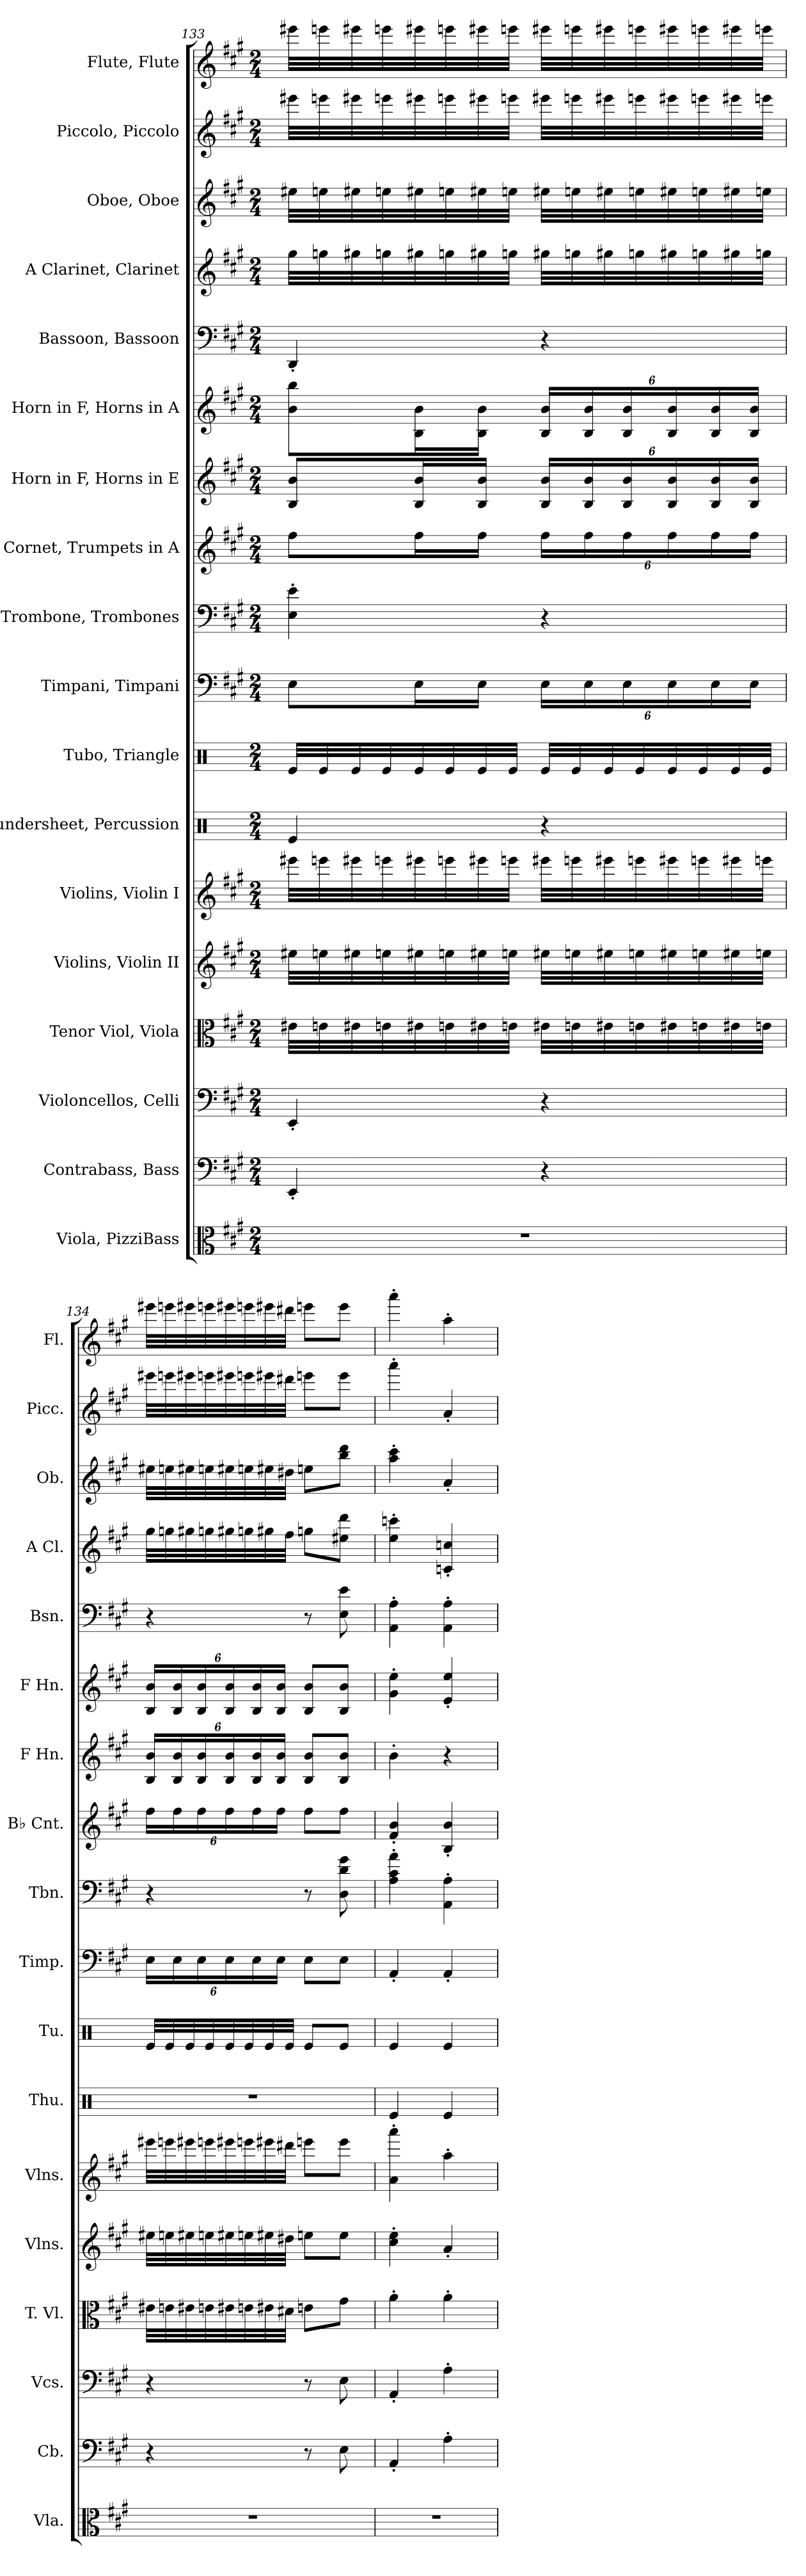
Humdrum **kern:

**kern	**kern	**kern	**kern	**kern	**kern	**kern	**kern	**kern	**kern	**kern	**kern	**kern	**kern	**kern	**kern	**kern	**kern
*part18	*part17	*part16	*part15	*part14	*part13	*part12	*part11	*part10	*part9	*part8	*part7	*part6	*part5	*part4	*part3	*part2	*part1
*staff18	*staff17	*staff16	*staff15	*staff14	*staff13	*staff12	*staff11	*staff10	*staff9	*staff8	*staff7	*staff6	*staff5	*staff4	*staff3	*staff2	*staff1
*I"Viola, PizziBass	*I"Contrabass, Bass	*I"Violoncellos, Celli	*I"Tenor Viol, Viola	*I"Violins, Violin II	*I"Violins, Violin I	*I"Thundersheet, Percussion	*I"Tubo, Triangle	*I"Timpani, Timpani	*I"Trombone, Trombones	*I"B♭ Cornet, Trumpets in A	*I"Horn in F, Horns in E	*I"Horn in F, Horns in A	*I"Bassoon, Bassoon	*I"A Clarinet, Clarinet	*I"Oboe, Oboe	*I"Piccolo, Piccolo	*I"Flute, Flute
*I'Vla.	*I'Cb.	*I'Vcs.	*I'T. Vl.	*I'Vlns.	*I'Vlns.	*I'Thu.	*I'Tu.	*I'Timp.	*I'Tbn.	*I'B♭ Cnt.	*I'F Hn.	*I'F Hn.	*I'Bsn.	*I'A Cl.	*I'Ob.	*I'Picc.	*I'Fl.
!!LO:PB:g=z
*clefC3	*clefF4	*clefF4	*clefC3	*clefG2	*clefG2	*clefX	*clefX	*clefF4	*clefF4	*clefG2	*clefG2	*clefG2	*clefF4	*clefG2	*clefG2	*clefG2	*clefG2
*	*ITrd7c12	*	*	*	*	*	*	*	*	*ITrd1c2	*ITrd4c7	*ITrd4c7	*	*ITrd2c3	*	*ITrd-7c-12	*
*k[f#c#g#]	*k[f#c#g#]	*k[f#c#g#]	*k[f#c#g#]	*k[f#c#g#]	*k[f#c#g#]	*k[]	*k[]	*k[f#c#g#]	*k[f#c#g#]	*k[f#]	*k[f#c#]	*k[f#c#]	*k[f#c#g#]	*k[f#c#g#d#a#e#]	*k[f#c#g#]	*k[f#c#g#]	*k[f#c#g#]
*M2/4	*M2/4	*M2/4	*M2/4	*M2/4	*M2/4	*M2/4	*M2/4	*M2/4	*M2/4	*M2/4	*M2/4	*M2/4	*M2/4	*M2/4	*M2/4	*M2/4	*M2/4
=133	=133	=133	=133	=133	=133	=133	=133	=133	=133	=133	=133	=133	=133	=133	=133	=133	=133
2r	4EEE'/	4EE'/	32e#X\LLL	32ee#X\LLL	32eee#X\LLL	4Re/	32Re/LLL	8E\L	4E\' 4e\'	8ee\L	8E/ 8e/L	8e\ 8ee\L	4DD'/	32ee#\LLL	32ee#X\LLL	32eeee#X\LLL	32eee#X\LLL
.	.	.	32en\	32een\	32eeen\	.	32Re/	.	.	.	.	.	.	32een\	32een\	32eeeen\	32eeen\
.	.	.	32e#X\	32ee#X\	32eee#X\	.	32Re/	.	.	.	.	.	.	32ee#X\	32ee#X\	32eeee#X\	32eee#X\
.	.	.	32en\	32een\	32eeen\	.	32Re/	.	.	.	.	.	.	32een\	32een\	32eeeen\	32eeen\
.	.	.	32e#X\	32ee#X\	32eee#X\	.	32Re/	16E\L	.	16ee\L	16E/ 16e/L	16E\ 16e\L	.	32ee#X\	32ee#X\	32eeee#X\	32eee#X\
.	.	.	32en\	32een\	32eeen\	.	32Re/	.	.	.	.	.	.	32een\	32een\	32eeeen\	32eeen\
.	.	.	32e#X\	32ee#X\	32eee#X\	.	32Re/	16E\JJ	.	16ee\JJ	16E/ 16e/JJ	16E\ 16e\JJ	.	32ee#X\	32ee#X\	32eeee#X\	32eee#X\
.	.	.	32en\JJJ	32een\JJJ	32eeen\JJJ	.	32Re/JJJ	.	.	.	.	.	.	32een\JJJ	32een\JJJ	32eeeen\JJJ	32eeen\JJJ
*	*	*	*	*	*	*	*	*Xbrackettup	*	*Xbrackettup	*Xbrackettup	*Xbrackettup	*	*	*	*	*
.	4r	4r	32e#X\LLL	32ee#X\LLL	32eee#X\LLL	4r	32Re/LLL	24E\LL	4r	24ee\LL	24E/ 24e/LL	24E/ 24e/LL	4r	32ee#X\LLL	32ee#X\LLL	32eeee#X\LLL	32eee#X\LLL
.	.	.	32en\	32een\	32eeen\	.	32Re/	.	.	.	.	.	.	32een\	32een\	32eeeen\	32eeen\
.	.	.	.	.	.	.	.	24E\	.	24ee\	24E/ 24e/	24E/ 24e/	.	.	.	.	.
.	.	.	32e#X\	32ee#X\	32eee#X\	.	32Re/	.	.	.	.	.	.	32ee#X\	32ee#X\	32eeee#X\	32eee#X\
.	.	.	.	.	.	.	.	24E\	.	24ee\	24E/ 24e/	24E/ 24e/	.	.	.	.	.
.	.	.	32en\	32een\	32eeen\	.	32Re/	.	.	.	.	.	.	32een\	32een\	32eeeen\	32eeen\
.	.	.	32e#X\	32ee#X\	32eee#X\	.	32Re/	24E\	.	24ee\	24E/ 24e/	24E/ 24e/	.	32ee#X\	32ee#X\	32eeee#X\	32eee#X\
.	.	.	32en\	32een\	32eeen\	.	32Re/	.	.	.	.	.	.	32een\	32een\	32eeeen\	32eeen\
.	.	.	.	.	.	.	.	24E\	.	24ee\	24E/ 24e/	24E/ 24e/	.	.	.	.	.
.	.	.	32e#X\	32ee#X\	32eee#X\	.	32Re/	.	.	.	.	.	.	32ee#X\	32ee#X\	32eeee#X\	32eee#X\
.	.	.	.	.	.	.	.	24E\JJ	.	24ee\JJ	24E/ 24e/JJ	24E/ 24e/JJ	.	.	.	.	.
.	.	.	32en\JJJ	32een\JJJ	32eeen\JJJ	.	32Re/JJJ	.	.	.	.	.	.	32een\JJJ	32een\JJJ	32eeeen\JJJ	32eeen\JJJ
!!LO:PB:g=z
=134	=134	=134	=134	=134	=134	=134	=134	=134	=134	=134	=134	=134	=134	=134	=134	=134	=134
2r	4r	4r	32e#X\LLL	32ee#X\LLL	32eee#X\LLL	2r	32Re/LLL	24E\LL	4r	24ee\LL	24E/ 24e/LL	24E/ 24e/LL	4r	32ee#\LLL	32ee#X\LLL	32eeee#X\LLL	32eee#X\LLL
.	.	.	32en\	32een\	32eeen\	.	32Re/	.	.	.	.	.	.	32een\	32een\	32eeeen\	32eeen\
.	.	.	.	.	.	.	.	24E\	.	24ee\	24E/ 24e/	24E/ 24e/	.	.	.	.	.
.	.	.	32e#X\	32ee#X\	32eee#X\	.	32Re/	.	.	.	.	.	.	32ee#X\	32ee#X\	32eeee#X\	32eee#X\
.	.	.	.	.	.	.	.	24E\	.	24ee\	24E/ 24e/	24E/ 24e/	.	.	.	.	.
.	.	.	32en\	32een\	32eeen\	.	32Re/	.	.	.	.	.	.	32een\	32een\	32eeeen\	32eeen\
.	.	.	32e#X\	32ee#X\	32eee#X\	.	32Re/	24E\	.	24ee\	24E/ 24e/	24E/ 24e/	.	32ee#X\	32ee#X\	32eeee#X\	32eee#X\
.	.	.	32en\	32een\	32eeen\	.	32Re/	.	.	.	.	.	.	32een\	32een\	32eeeen\	32eeen\
.	.	.	.	.	.	.	.	24E\	.	24ee\	24E/ 24e/	24E/ 24e/	.	.	.	.	.
.	.	.	32e#X\	32ee#X\	32eee#X\	.	32Re/	.	.	.	.	.	.	32ee#X\	32ee#X\	32eeee#X\	32eee#X\
.	.	.	.	.	.	.	.	24E\JJ	.	24ee\JJ	24E/ 24e/JJ	24E/ 24e/JJ	.	.	.	.	.
.	.	.	32d#X\JJJ	32dd#X\JJJ	32ddd#X\JJJ	.	32Re/JJJ	.	.	.	.	.	.	32dd#\JJJ	32dd#X\JJJ	32dddd#X\JJJ	32ddd#X\JJJ
.	8r	8r	8en\L	8een\L	8eeen\L	.	8Re/L	8E\L	8r	8ee\L	8E/ 8e/L	8E/ 8e/L	8r	8een\L	8een\L	8eeeen\L	8eeen\L
.	8EE\	8E\	8g#\J	8ee\J	8eee\J	.	8Re/J	8E\J	8D\ 8d\ 8g#\	8ee\J	8E/ 8e/J	8E/ 8e/J	8E\ 8e\	8cc##X\ 8bb\J	8bb\ 8ddd\J	8eeee\J	8eee\J
=135	=135	=135	=135	=135	=135	=135	=135	=135	=135	=135	=135	=135	=135	=135	=135	=135	=135
2r	4AAA'/	4AA'/	4a'\	4cc#\' 4ee\'	4a\' 4aaa\'	4Re/	4Re/	4AA'/	4A\' 4c#\' 4a\'	4e/' 4a/'	4e'\	4c#\' 4a\'	4AA\' 4A\'	4cc#\' 4aan\'	4aa\' 4ccc#\'	4aaaa'\	4aaa'\
.	4AA'\	4A'\	4a'\	4a'/	4aa'\	4Re/	4Re/	4AA'/	4AA\' 4A\'	4A/' 4a/'	4r	4A/' 4a/'	4AA\' 4A\'	4An/' 4an/'	4a'/	4aa'/	4aa'\
=	=	=	=	=	=	=	=	=	=	=	=	=	=	=	=	=	=
*-	*-	*-	*-	*-	*-	*-	*-	*-	*-	*-	*-	*-	*-	*-	*-	*-	*-
